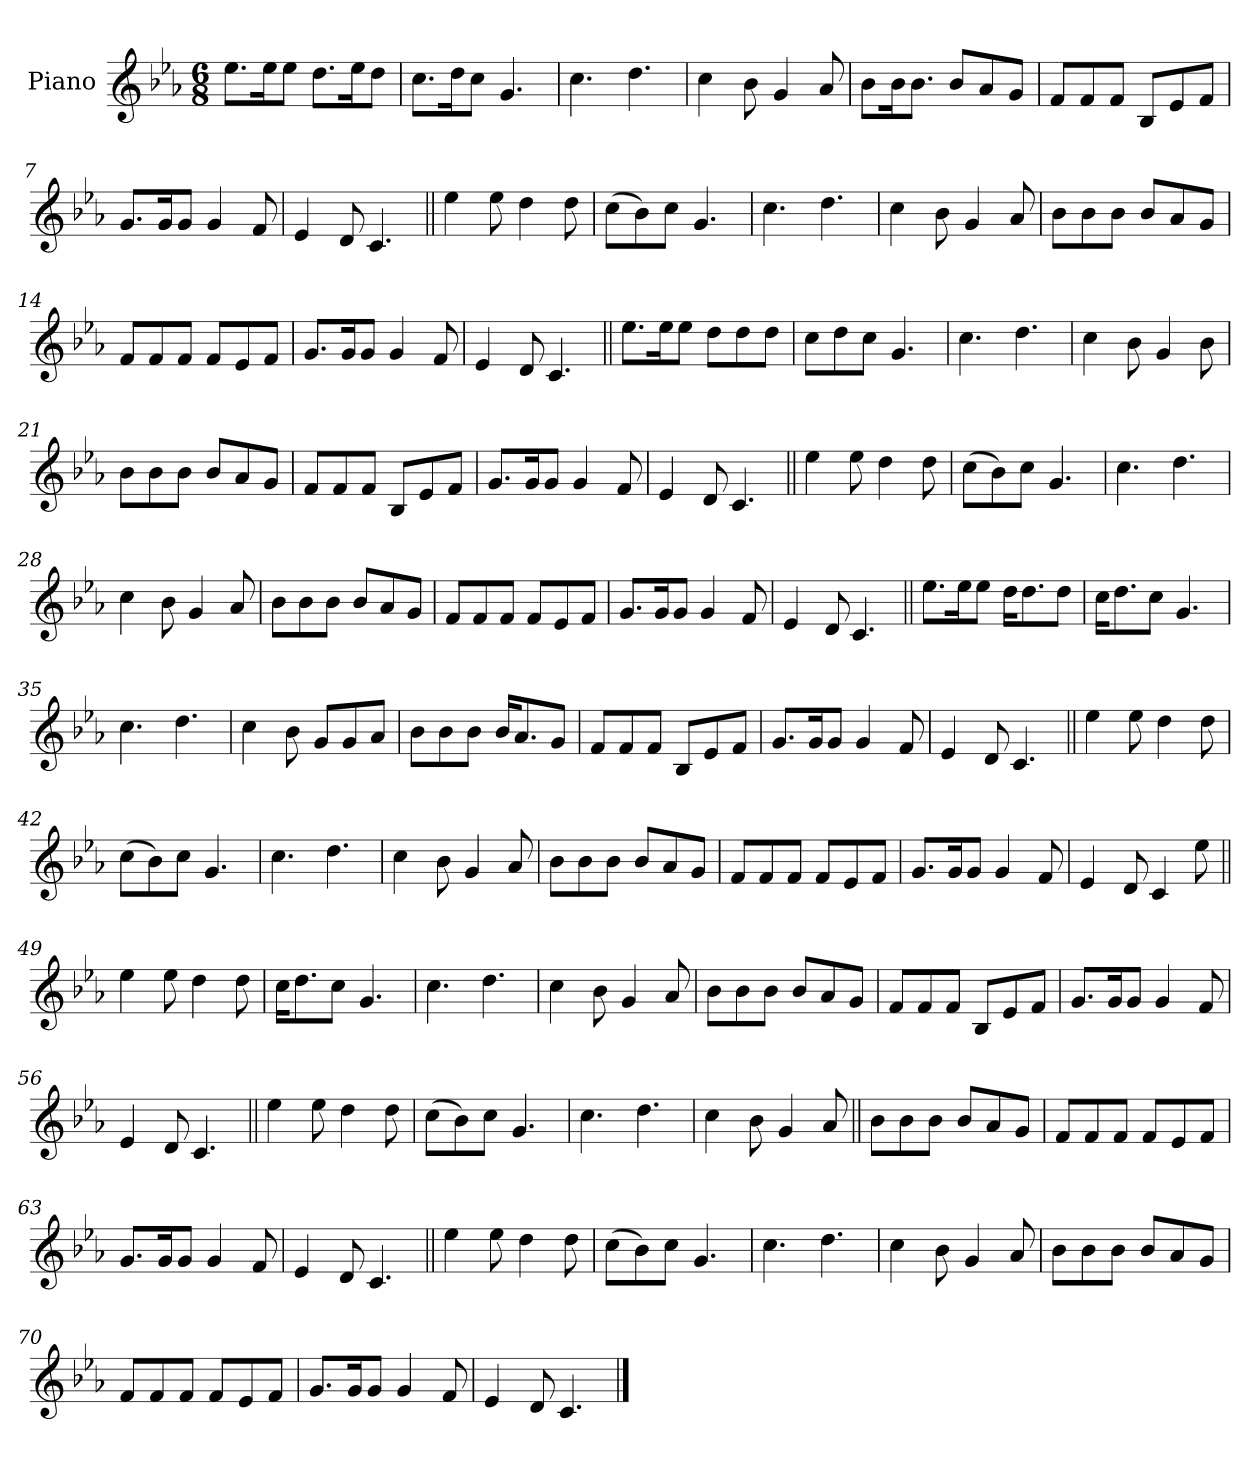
**kern
*part1
*staff1
*I"Piano
*I'Pno.
*clefG2
*k[b-e-a-]
*M6/8
=1
8.ee-L
16ee-K
8ee-J
8.ddL
16ee-K
8ddJ
=2
8.ccL
16ddK
8ccJ
4.g
=3
4.cc
4.dd
=4
4cc
8b-
4g
8a-
=5
8b-L
16b-K
8.b-J
8b-L
8a-
8gJ
=6
8fL
8f
8fJ
8B-L
8e-
8fJ
=7
8.gL
16gK
8gJ
4g
8f
=8
4e-
8d
4.c
=9||
4ee-
8ee-
4dd
8dd
=10
(8ccL
8b-)
8ccJ
4.g
=11
4.cc
4.dd
=12
4cc
8b-
4g
8a-
=13
8b-L
8b-
8b-J
8b-L
8a-
8gJ
=14
8fL
8f
8fJ
8fL
8e-
8fJ
=15
8.gL
16gK
8gJ
4g
8f
=16
4e-
8d
4.c
=17||
8.ee-L
16ee-K
8ee-J
8ddL
8dd
8ddJ
=18
8ccL
8dd
8ccJ
4.g
=19
4.cc
4.dd
=20
4cc
8b-
4g
8b-
=21
8b-L
8b-
8b-J
8b-L
8a-
8gJ
=22
8fL
8f
8fJ
8B-L
8e-
8fJ
=23
8.gL
16gK
8gJ
4g
8f
=24
4e-
8d
4.c
=25||
4ee-
8ee-
4dd
8dd
=26
(8ccL
8b-)
8ccJ
4.g
=27
4.cc
4.dd
=28
4cc
8b-
4g
8a-
=29
8b-L
8b-
8b-J
8b-L
8a-
8gJ
=30
8fL
8f
8fJ
8fL
8e-
8fJ
=31
8.gL
16gK
8gJ
4g
8f
=32
4e-
8d
4.c
=33||
8.ee-L
16ee-K
8ee-J
16ddKL
8.dd
8ddJ
=34
16ccKL
8.dd
8ccJ
4.g
=35
4.cc
4.dd
=36
4cc
8b-
8gL
8g
8a-J
=37
8b-L
8b-
8b-J
16b-KL
8.a-
8gJ
=38
8fL
8f
8fJ
8B-L
8e-
8fJ
=39
8.gL
16gK
8gJ
4g
8f
=40
4e-
8d
4.c
=41||
4ee-
8ee-
4dd
8dd
=42
(8ccL
8b-)
8ccJ
4.g
=43
4.cc
4.dd
=44
4cc
8b-
4g
8a-
=45
8b-L
8b-
8b-J
8b-L
8a-
8gJ
=46
8fL
8f
8fJ
8fL
8e-
8fJ
=47
8.gL
16gK
8gJ
4g
8f
=48
4e-
8d
4c
8ee-
=49||
4ee-
8ee-
4dd
8dd
=50
16ccKL
8.dd
8ccJ
4.g
=51
4.cc
4.dd
=52
4cc
8b-
4g
8a-
=53
8b-L
8b-
8b-J
8b-L
8a-
8gJ
=54
8fL
8f
8fJ
8B-L
8e-
8fJ
=55
8.gL
16gK
8gJ
4g
8f
=56
4e-
8d
4.c
=57||
4ee-
8ee-
4dd
8dd
=58
(8ccL
8b-)
8ccJ
4.g
=59
4.cc
4.dd
=60
4cc
8b-
4g
8a-
=61||
8b-L
8b-
8b-J
8b-L
8a-
8gJ
=62
8fL
8f
8fJ
8fL
8e-
8fJ
=63
8.gL
16gK
8gJ
4g
8f
=64
4e-
8d
4.c
=65||
4ee-
8ee-
4dd
8dd
=66
(8ccL
8b-)
8ccJ
4.g
=67
4.cc
4.dd
=68
4cc
8b-
4g
8a-
=69
8b-L
8b-
8b-J
8b-L
8a-
8gJ
=70
8fL
8f
8fJ
8fL
8e-
8fJ
=71
8.gL
16gK
8gJ
4g
8f
=72
4e-
8d
4.c
==
*-
